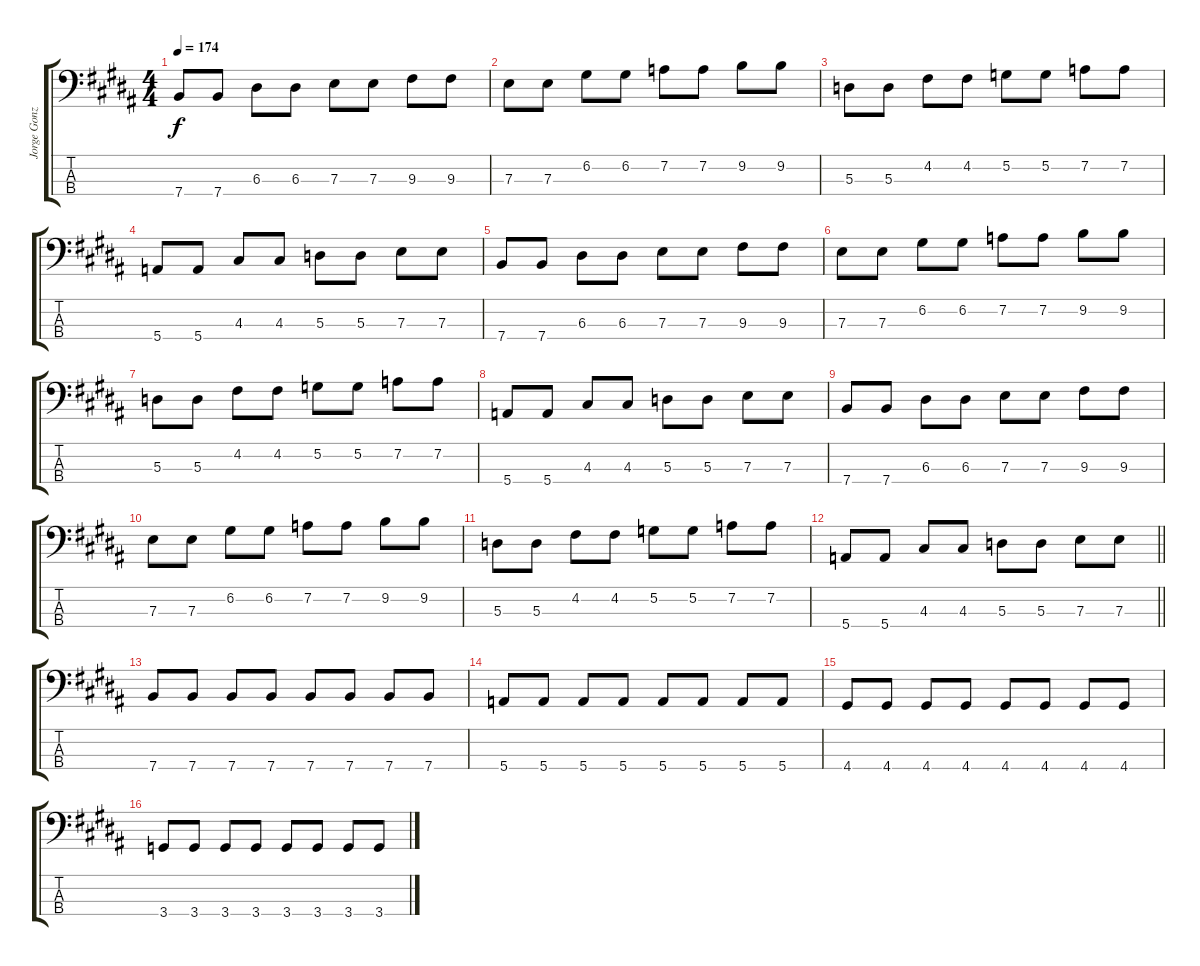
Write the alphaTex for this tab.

\track ("Jorge González (Bajo)" "Jorge Gonz") {instrument electricbasspick}
\staff {score tabs}
\tuning (G2 D2 A1 E1) {hide}
\ts (4 4)
\tempo 174
\clef f4
\ks b
7.4.8{dy f} 7.4.8 6.3.8 6.3.8 7.3.8 7.3.8 9.3.8 9.3.8 |
7.3.8 7.3.8 6.2.8 6.2.8 7.2.8 7.2.8 9.2.8 9.2.8 |
5.3.8 5.3.8 4.2.8 4.2.8 5.2.8 5.2.8 7.2.8 7.2.8 |
5.4.8 5.4.8 4.3.8 4.3.8 5.3.8 5.3.8 7.3.8 7.3.8 |
7.4.8 7.4.8 6.3.8 6.3.8 7.3.8 7.3.8 9.3.8 9.3.8 |
7.3.8 7.3.8 6.2.8 6.2.8 7.2.8 7.2.8 9.2.8 9.2.8 |
5.3.8 5.3.8 4.2.8 4.2.8 5.2.8 5.2.8 7.2.8 7.2.8 |
5.4.8 5.4.8 4.3.8 4.3.8 5.3.8 5.3.8 7.3.8 7.3.8 |
7.4.8 7.4.8 6.3.8 6.3.8 7.3.8 7.3.8 9.3.8 9.3.8 |
7.3.8 7.3.8 6.2.8 6.2.8 7.2.8 7.2.8 9.2.8 9.2.8 |
5.3.8 5.3.8 4.2.8 4.2.8 5.2.8 5.2.8 7.2.8 7.2.8 |
\barLineRight lightlight
5.4.8 5.4.8 4.3.8 4.3.8 5.3.8 5.3.8 7.3.8 7.3.8 |
7.4.8 7.4.8 7.4.8 7.4.8 7.4.8 7.4.8 7.4.8 7.4.8 |
5.4.8 5.4.8 5.4.8 5.4.8 5.4.8 5.4.8 5.4.8 5.4.8 |
4.4.8 4.4.8 4.4.8 4.4.8 4.4.8 4.4.8 4.4.8 4.4.8 |
3.4.8 3.4.8 3.4.8 3.4.8 3.4.8 3.4.8 3.4.8 3.4.8
